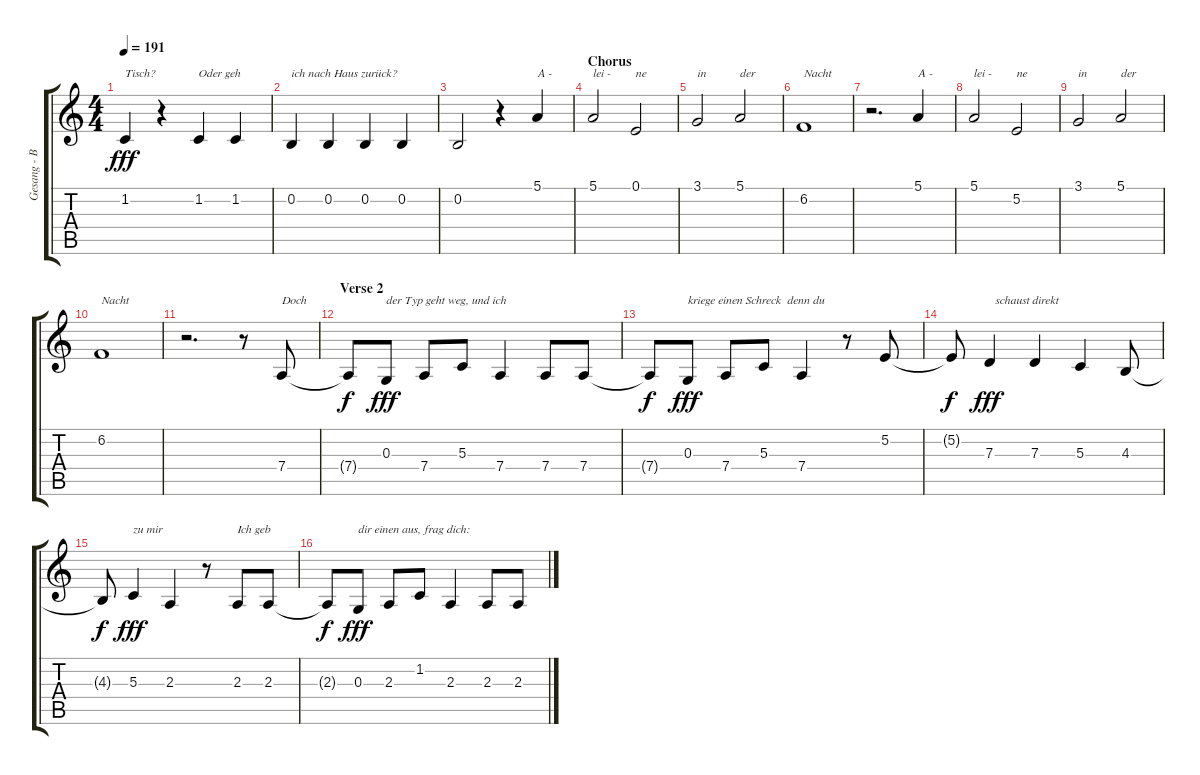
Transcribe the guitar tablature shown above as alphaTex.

\track ("Gesang - Bela B." "Gesang - B") {instrument lead8bassandlead}
\staff {score tabs}
\tuning (E4 B3 G3 D3 A2 E2) {hide}
\ts (4 4)
\tempo 191
\clef g2
\ks c
1.2.4{txt "Tisch?" dy fff} r.4 1.2.4{txt "Oder geh"} 1.2.4 |
0.2.4{txt "ich nach Haus zurück?"} 0.2.4 0.2.4 0.2.4 |
0.2.2 r.4 5.1.4{txt "A -"} |
\section ("" "Chorus")
5.1.2{txt "lei -"} 0.1.2{txt "ne"} |
3.1.2{txt "in"} 5.1.2{txt "der"} |
6.2.1{txt "Nacht"} |
r.2{d} 5.1.4{txt "A -"} |
5.1.2{txt "lei -"} 5.2.2{txt "ne"} |
3.1.2{txt "in"} 5.1.2{txt "der"} |
6.2.1{txt "Nacht"} |
r.2{d} r.8 7.4.8{txt "Doch "} |
\section ("" "Verse 2")
7.4{t}.8{dy f} 0.3.8{txt "der Typ geht weg, und ich" dy fff} 7.4.8 5.3.8 7.4.4 7.4.8 7.4.8 |
7.4{t}.8{dy f} 0.3.8{txt "kriege einen Schreck  denn du" dy fff} 7.4.8 5.3.8 7.4.4 r.8 5.2.8 |
5.2{t}.8{dy f} 7.3.4{txt "  schaust direkt" dy fff} 7.3.4 5.3.4 4.3.8 |
4.3{t}.8{dy f} 5.3.4{txt "zu mir" dy fff} 2.3.4 r.8 2.3.8{txt "Ich geb"} 2.3.8 |
2.3{t}.8{dy f} 0.3.8{txt "dir einen aus, frag dich:" dy fff} 2.3.8 1.2.8 2.3.4 2.3.8 2.3.8
